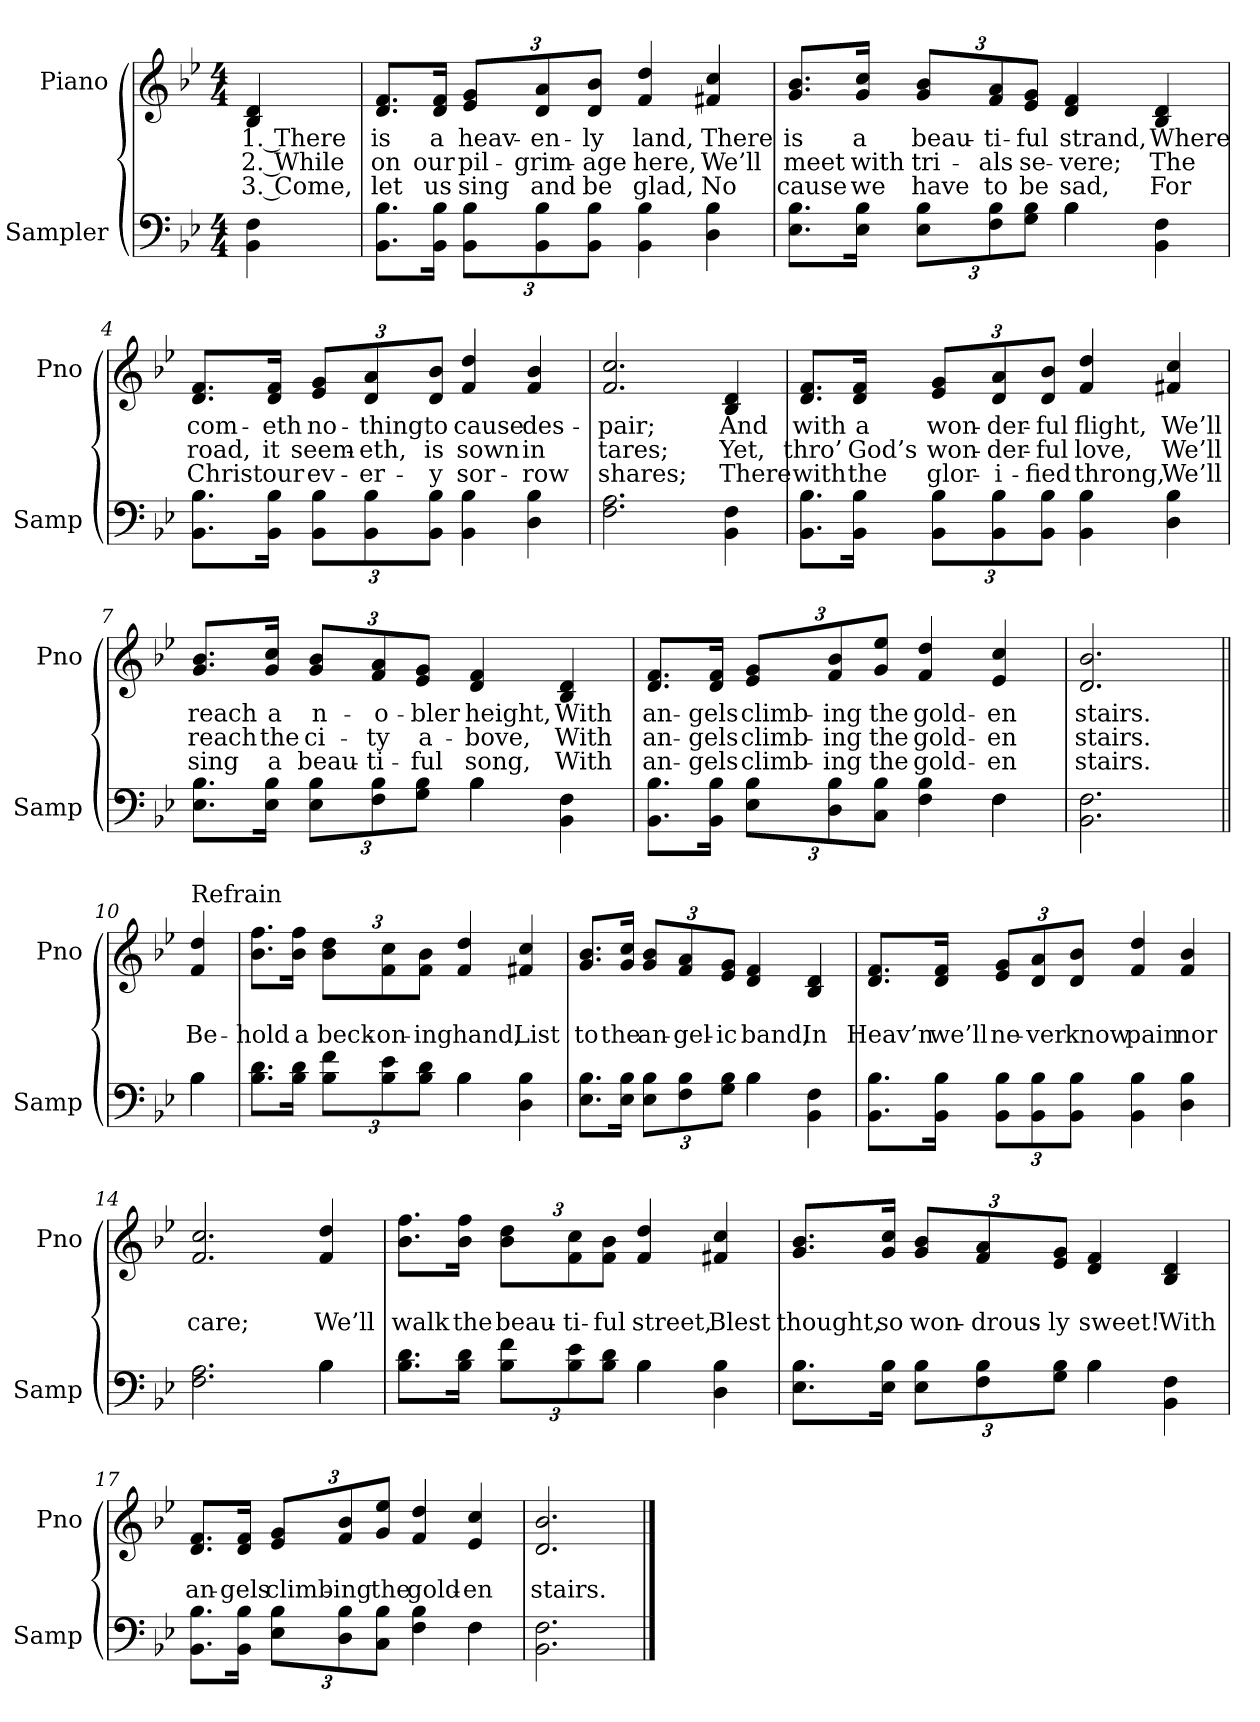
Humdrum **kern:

**kern	**kern	**text	**text	**text
*part2	*part1	*part1	*part1	*part1
*staff2	*staff1	*staff1	*staff1	*staff1
*I"Sampler	*I"Piano	*	*	*
*I'Samp	*I'Pno	*	*	*
*clefF4	*clefG2	*	*	*
*k[b-e-]	*k[b-e-]	*	*	*
*B-:	*B-:	*	*	*
*M4/4	*M4/4	*	*	*
=1	=1	=1	=1	=1
4BB- 4F	4B- 4d	1. There	2. While	3. Come,
=2	=2	=2	=2	=2
8.BB-\ 8.B-\L	8.d/ 8.f/L	is	on	let
16BB-\ 16B-\Jk	16d/ 16f/Jk	a	our	us
12BB-\ 12B-\L	12e-/ 12g/L	heav-	pil-	sing
12BB-\ 12B-\	12d/ 12a/	-en-	-grim-	and
12BB-\ 12B-\J	12d/ 12b-/J	-ly	-age	be
4BB- 4B-	4f 4dd	land,	here,	glad,
4D 4B-	4f#X 4cc	There	We’ll	No
=3	=3	=3	=3	=3
*^	*	*	*	*
8.E-\ 8.B-\L	2ryy	8.g/ 8.b-/L	is	meet	cause
16E-\ 16B-\Jk	.	16g/ 16cc/Jk	a	with	we
12E-\ 12B-\L	.	12g/ 12b-/L	beau-	tri-	have
12F\ 12B-\	.	12f/ 12a/	-ti-	-als	to
12G\ 12B-\J	.	12e-/ 12g/J	-ful	se-	be
4B-\	4B-	4d 4f	strand,	-vere;	sad,
4BB- 4F	4ryy	4B- 4d	Where	The	For
*v	*v	*	*	*	*
=4	=4	=4	=4	=4
8.BB-\ 8.B-\L	8.d/ 8.f/L	com-	road,	Christ
16BB-\ 16B-\Jk	16d/ 16f/Jk	-eth	it	our
12BB-\ 12B-\L	12e-/ 12g/L	no-	seem-	ev-
12BB-\ 12B-\	12d/ 12a/	-thing	-eth,	-er-
12BB-\ 12B-\J	12d/ 12b-/J	to	is	-y
4BB- 4B-	4f 4dd	cause	sown	sor-
4D 4B-	4f 4b-	des-	in	-row
=5	=5	=5	=5	=5
2.F 2.A	2.f 2.cc	-pair;	tares;	shares;
4BB- 4F	4B- 4d	And	Yet,	There
=6	=6	=6	=6	=6
8.BB-\ 8.B-\L	8.d/ 8.f/L	with	thro’	with
16BB-\ 16B-\Jk	16d/ 16f/Jk	a	God’s	the
12BB-\ 12B-\L	12e-/ 12g/L	won-	won-	glor-
12BB-\ 12B-\	12d/ 12a/	-der-	-der-	-i-
12BB-\ 12B-\J	12d/ 12b-/J	-ful	-ful	-fied
4BB- 4B-	4f 4dd	flight,	love,	throng,
4D 4B-	4f#X 4cc	We’ll	We’ll	We’ll
=7	=7	=7	=7	=7
*^	*	*	*	*
8.E-\ 8.B-\L	2ryy	8.g/ 8.b-/L	reach	reach	sing
16E-\ 16B-\Jk	.	16g/ 16cc/Jk	a	the	a
12E-\ 12B-\L	.	12g/ 12b-/L	n-	ci-	beau-
12F\ 12B-\	.	12f/ 12a/	-o-	-ty	-ti-
12G\ 12B-\J	.	12e-/ 12g/J	-bler	a-	-ful
4B-\	4B-	4d 4f	height,	-bove,	song,
4BB- 4F	4ryy	4B- 4d	With	With	With
=8	=8	=8	=8	=8	=8
8.BB-\ 8.B-\L	2.ryy	8.d/ 8.f/L	an-	an-	an-
16BB-\ 16B-\Jk	.	16d/ 16f/Jk	-gels	-gels	-gels
12E-\ 12B-\L	.	12e-/ 12g/L	climb-	climb-	climb-
12D\ 12B-\	.	12f/ 12b-/	-ing	-ing	-ing
12C\ 12B-\J	.	12g/ 12ee-/J	the	the	the
4F 4B-	.	4f 4dd	gold-	gold-	gold-
4F\	4F	4e- 4cc	-en	-en	-en
*v	*v	*	*	*	*
=9	=9	=9	=9	=9
2.BB- 2.F	2.d 2.b-	stairs.	stairs.	stairs.
=10||	=10||	=10||	=10||	=10||
*^	*	*	*	*
!	!	!LO:TX:t=Refrain	!	!	!
4B-\	4B-	4f 4dd	.	Be-	.
=11	=11	=11	=11	=11	=11
8.B-\ 8.d\L	2ryy	8.b-\ 8.ff\L	.	-hold	.
16B-\ 16d\Jk	.	16b-\ 16ff\Jk	.	a	.
12B-\ 12f\L	.	12b-\ 12dd\L	.	beck-	.
12B-\ 12e-\	.	12f\ 12cc\	.	-on-	.
12B-\ 12d\J	.	12f\ 12b-\J	.	-ing	.
4B-\	4B-	4f 4dd	.	hand,	.
4D 4B-	4ryy	4f#X 4cc	.	List	.
=12	=12	=12	=12	=12	=12
8.E-\ 8.B-\L	2ryy	8.g/ 8.b-/L	.	to	.
16E-\ 16B-\Jk	.	16g/ 16cc/Jk	.	the	.
12E-\ 12B-\L	.	12g/ 12b-/L	.	an-	.
12F\ 12B-\	.	12f/ 12a/	.	-gel-	.
12G\ 12B-\J	.	12e-/ 12g/J	.	-ic	.
4B-\	4B-	4d 4f	.	band,	.
4BB- 4F	4ryy	4B- 4d	.	In	.
*v	*v	*	*	*	*
=13	=13	=13	=13	=13
8.BB-\ 8.B-\L	8.d/ 8.f/L	.	Heav’n	.
16BB-\ 16B-\Jk	16d/ 16f/Jk	.	we’ll	.
12BB-\ 12B-\L	12e-/ 12g/L	.	ne-	.
12BB-\ 12B-\	12d/ 12a/	.	-ver	.
12BB-\ 12B-\J	12d/ 12b-/J	.	know	.
4BB- 4B-	4f 4dd	.	pain	.
4D 4B-	4f 4b-	.	nor	.
=14	=14	=14	=14	=14
*^	*	*	*	*
2.F 2.A	2.ryy	2.f 2.cc	.	care;	.
4B-\	4B-	4f 4dd	.	We’ll	.
=15	=15	=15	=15	=15	=15
8.B-\ 8.d\L	2ryy	8.b-\ 8.ff\L	.	walk	.
16B-\ 16d\Jk	.	16b-\ 16ff\Jk	.	the	.
12B-\ 12f\L	.	12b-\ 12dd\L	.	beau-	.
12B-\ 12e-\	.	12f\ 12cc\	.	-ti-	.
12B-\ 12d\J	.	12f\ 12b-\J	.	-ful	.
4B-\	4B-	4f 4dd	.	street,	.
4D 4B-	4ryy	4f#X 4cc	.	Blest	.
=16	=16	=16	=16	=16	=16
8.E-\ 8.B-\L	2ryy	8.g/ 8.b-/L	.	thought,	.
16E-\ 16B-\Jk	.	16g/ 16cc/Jk	.	so	.
12E-\ 12B-\L	.	12g/ 12b-/L	.	won-	.
12F\ 12B-\	.	12f/ 12a/	.	-drous-	.
12G\ 12B-\J	.	12e-/ 12g/J	.	-ly	.
4B-\	4B-	4d 4f	.	sweet!	.
4BB- 4F	4ryy	4B- 4d	.	With	.
=17	=17	=17	=17	=17	=17
8.BB-\ 8.B-\L	2.ryy	8.d/ 8.f/L	.	an-	.
16BB-\ 16B-\Jk	.	16d/ 16f/Jk	.	-gels	.
12E-\ 12B-\L	.	12e-/ 12g/L	.	climb-	.
12D\ 12B-\	.	12f/ 12b-/	.	-ing	.
12C\ 12B-\J	.	12g/ 12ee-/J	.	the	.
4F 4B-	.	4f 4dd	.	gold-	.
4F\	4F	4e- 4cc	.	-en	.
*v	*v	*	*	*	*
=18	=18	=18	=18	=18
2.BB- 2.F	2.d 2.b-	.	stairs.	.
==	==	==	==	==
*-	*-	*-	*-	*-
